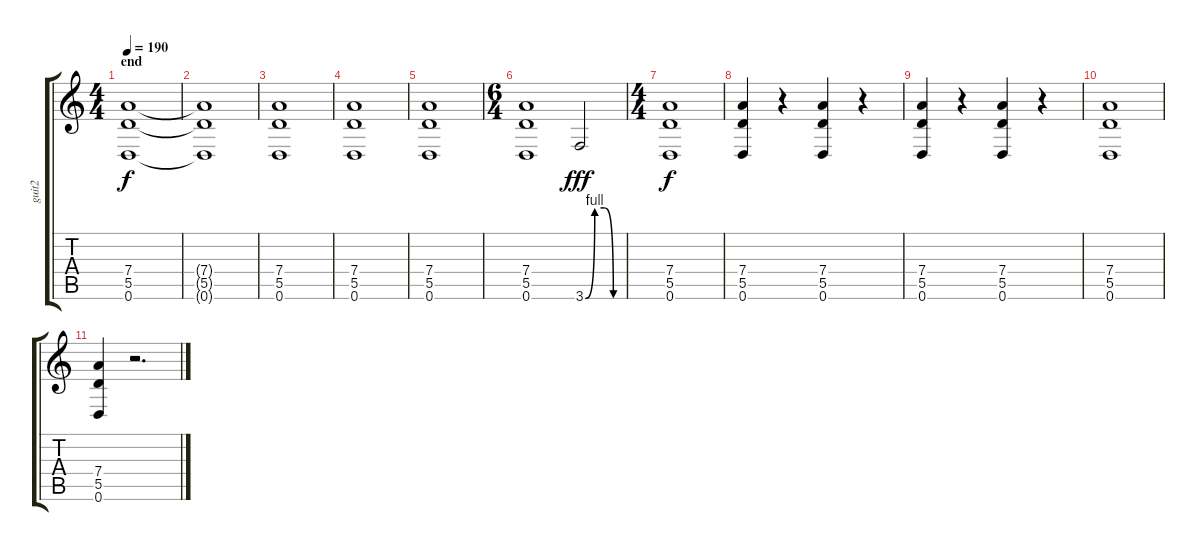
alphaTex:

\track ("guit2" "guit2") {instrument electricguitarclean}
\staff {score tabs}
\tuning (E4 B3 G3 D3 A2 D2) {hide}
\ts (4 4)
\section ("" "end")
\tempo 190
\clef g2
\ks c
(7.4 5.5 0.6).1{dy f instrument distortionguitar} |
(7.4{t} 5.5{t} 0.6{t}).1 |
(7.4 5.5 0.6).1 |
(7.4 5.5 0.6).1 |
(7.4 5.5 0.6).1 |
\ts (6 4)
(7.4 5.5 0.6).1 3.6{be (custom 0 0 15 4 30 4 45 0 60 0)}.2{dy fff} |
\ts (4 4)
(7.4 5.5 0.6).1{dy f} |
(7.4 5.5 0.6).4 r.4 (7.4 5.5 0.6).4 r.4 |
(7.4 5.5 0.6).4 r.4 (7.4 5.5 0.6).4 r.4 |
(7.4 5.5 0.6).1 |
(7.4 5.5 0.6).4 r.2{d}
